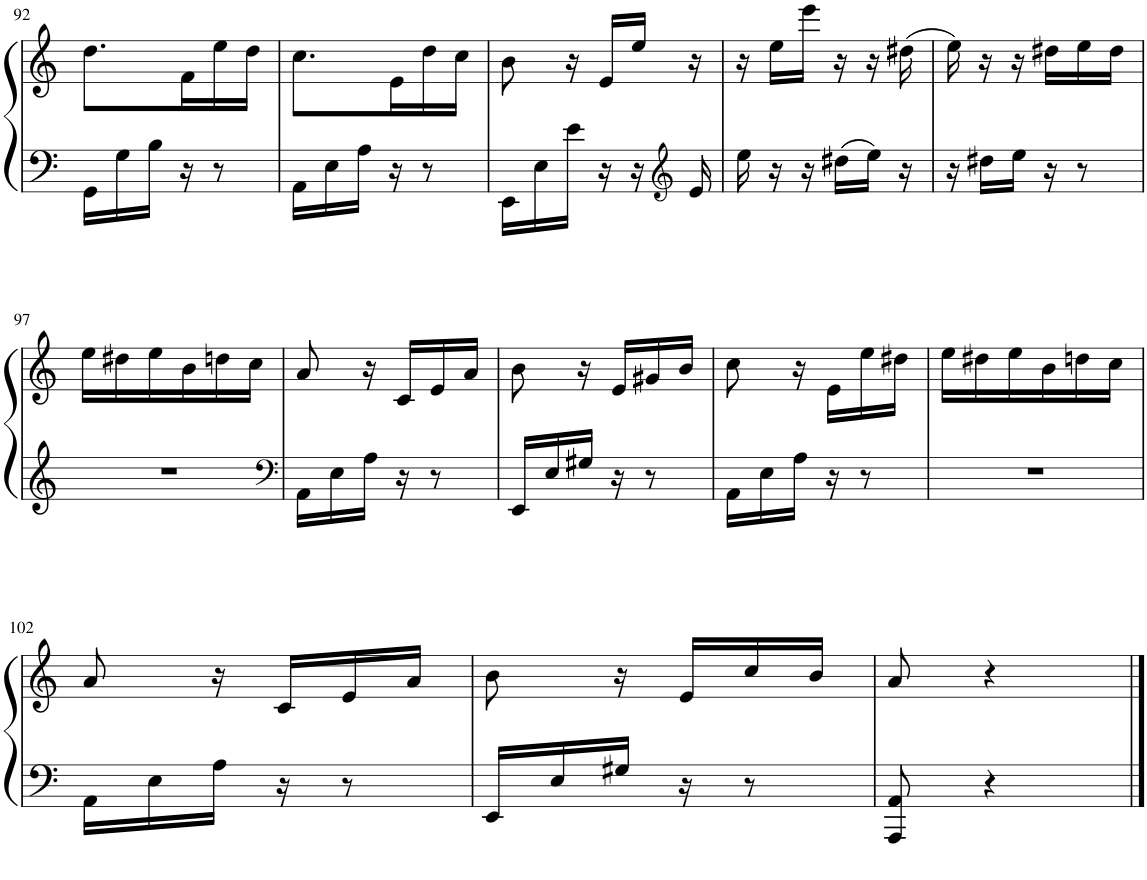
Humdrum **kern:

**kern	**kern
*part1	*part1
*staff2	*staff1
*I"ピアノ	*
!!LO:PB:g=z
*clefF4	*clefG2
*k[]	*k[]
*M3/8	*M3/8
=92	=92
16GG\LL	8.dd\L
16G\	.
16B\JJ	.
16r	16f\L
8r	16ee\
.	16dd\JJ
=93	=93
16AA\LL	8.cc\L
16E\	.
16A\JJ	.
16r	16e\L
8r	16dd\
.	16cc\JJ
=94	=94
16EE\LL	8b\
16E\	.
16e\JJ	16r
16r	16e/LL
16r	16ee/JJ
*clefG2	*
16e/	16r
=95	=95
16ee\	16r
16r	16ee\LL
16r	16eee\JJ
16dd#X\LL	16r
16ee\JJ	16r
16r	(16dd#X\
=96	=96
16r	16ee\)
16dd#X\LL	16r
16ee\JJ	16r
16r	16dd#X\LL
8r	16ee\
.	16dd#\JJ
!!LO:LB:g=z
=97	=97
4.r	16ee\LL
.	16dd#X\
.	16ee\
.	16b\
.	16ddn\
.	16cc\JJ
=98	=98
*clefF4	*
16AA\LL	8a/
16E\	.
16A\JJ	16r
16r	16c/LL
8r	16e/
.	16a/JJ
=99	=99
16EE/LL	8b\
16E/	.
16G#X/JJ	16r
16r	16e/LL
8r	16g#X/
.	16b/JJ
=100	=100
16AA\LL	8cc\
16E\	.
16A\JJ	16r
16r	16e\LL
8r	16ee\
.	16dd#X\JJ
=101	=101
4.r	16ee\LL
.	16dd#X\
.	16ee\
.	16b\
.	16ddn\
.	16cc\JJ
!!LO:LB:g=z
=102	=102
16AA\LL	8a/
16E\	.
16A\JJ	16r
16r	16c/LL
8r	16e/
.	16a/JJ
=103	=103
16EE/LL	8b\
16E/	.
16G#X/JJ	16r
16r	16e/LL
8r	16cc/
.	16b/JJ
=104	=104
8AAA/ 8AA/	8a/
4r	4r
==	==
*-	*-
